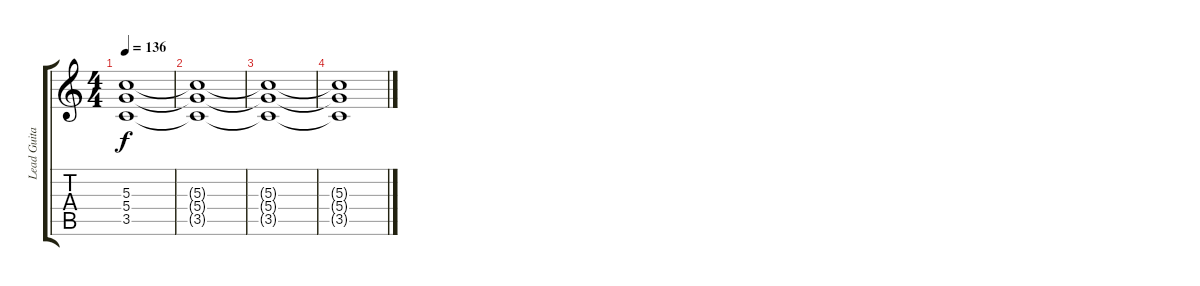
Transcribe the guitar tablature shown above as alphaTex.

\track ("Lead Guitar" "Lead Guita") {instrument overdrivenguitar}
\staff {score tabs}
\tuning (E4 B3 G3 D3 A2 E2) {hide}
\ts (4 4)
\tempo 136
\clef g2
\ks c
(5.3{t} 5.4{t} 3.5{t}).1{dy f} |
(5.3{t} 5.4{t} 3.5{t}).1 |
(5.3{t} 5.4{t} 3.5{t}).1 |
(5.3{t} 5.4{t} 3.5{t}).1
